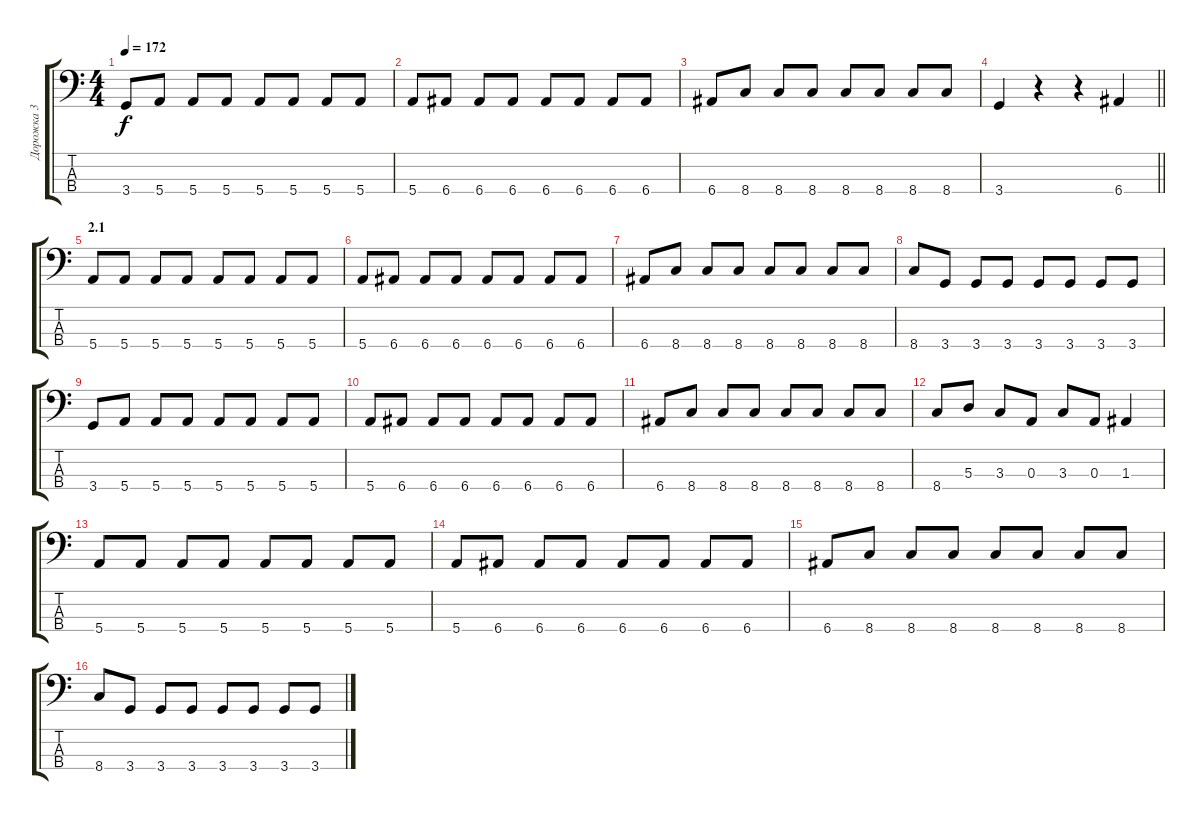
\track ("Дорожка 3" "Дорожка 3") {instrument electricbassfinger}
\staff {score tabs}
\tuning (G2 D2 A1 E1) {hide}
\ts (4 4)
\tempo 172
\clef f4
\ks c
3.4.8{dy f} 5.4.8 5.4.8 5.4.8 5.4.8 5.4.8 5.4.8 5.4.8 |
5.4.8 6.4.8 6.4.8 6.4.8 6.4.8 6.4.8 6.4.8 6.4.8 |
6.4.8 8.4.8 8.4.8 8.4.8 8.4.8 8.4.8 8.4.8 8.4.8 |
\barLineRight lightlight
3.4.4 r.4 r.4 6.4.4 |
\section ("" "2.1")
5.4.8 5.4.8 5.4.8 5.4.8 5.4.8 5.4.8 5.4.8 5.4.8 |
5.4.8 6.4.8 6.4.8 6.4.8 6.4.8 6.4.8 6.4.8 6.4.8 |
6.4.8 8.4.8 8.4.8 8.4.8 8.4.8 8.4.8 8.4.8 8.4.8 |
8.4.8 3.4.8 3.4.8 3.4.8 3.4.8 3.4.8 3.4.8 3.4.8 |
3.4.8 5.4.8 5.4.8 5.4.8 5.4.8 5.4.8 5.4.8 5.4.8 |
5.4.8 6.4.8 6.4.8 6.4.8 6.4.8 6.4.8 6.4.8 6.4.8 |
6.4.8 8.4.8 8.4.8 8.4.8 8.4.8 8.4.8 8.4.8 8.4.8 |
8.4.8 5.3.8 3.3.8 0.3.8 3.3.8 0.3.8 1.3.4 |
5.4.8 5.4.8 5.4.8 5.4.8 5.4.8 5.4.8 5.4.8 5.4.8 |
5.4.8 6.4.8 6.4.8 6.4.8 6.4.8 6.4.8 6.4.8 6.4.8 |
6.4.8 8.4.8 8.4.8 8.4.8 8.4.8 8.4.8 8.4.8 8.4.8 |
8.4.8 3.4.8 3.4.8 3.4.8 3.4.8 3.4.8 3.4.8 3.4.8
